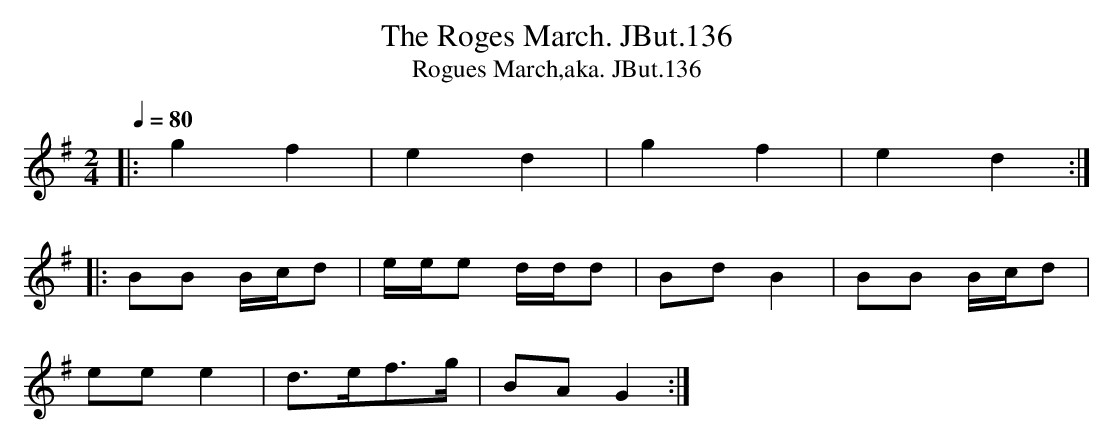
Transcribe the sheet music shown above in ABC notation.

X:1
T:Roges March. JBut.136, The
T:Rogues March,aka. JBut.136
M:2/4
L:1/8
Q:1/4=80
K:G
|:g2f2|e2d2|g2f2|e2d2:|
|:BB B/c/d|e/e/e d/d/d|Bd B2|BB B/c/d|
ee e2|d>ef>g|BA G2:|
